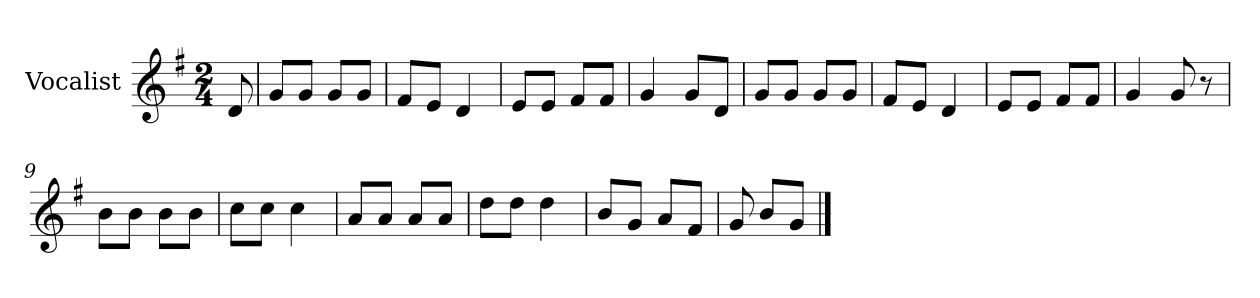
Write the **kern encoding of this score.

**kern
*part1
*staff1
*I"Vocalist
*k[f#]
*G:
*M2/4
=
8d
=1
8gL
8gJ
8gL
8gJ
=2
8f#L
8eJ
4d
=3
8eL
8eJ
8f#L
8f#J
=4
4g
8gL
8dJ
=5
8gL
8gJ
8gL
8gJ
=6
8f#L
8eJ
4d
=7
8eL
8eJ
8f#L
8f#J
=8
4g
8g
8r
=9
8bL
8bJ
8bL
8bJ
=10
8ccL
8ccJ
4cc
=11
8aL
8aJ
8aL
8aJ
=12
8ddL
8ddJ
4dd
=13
8bL
8gJ
8aL
8f#J
=14
8g
8bL
8gJ
==
*-
